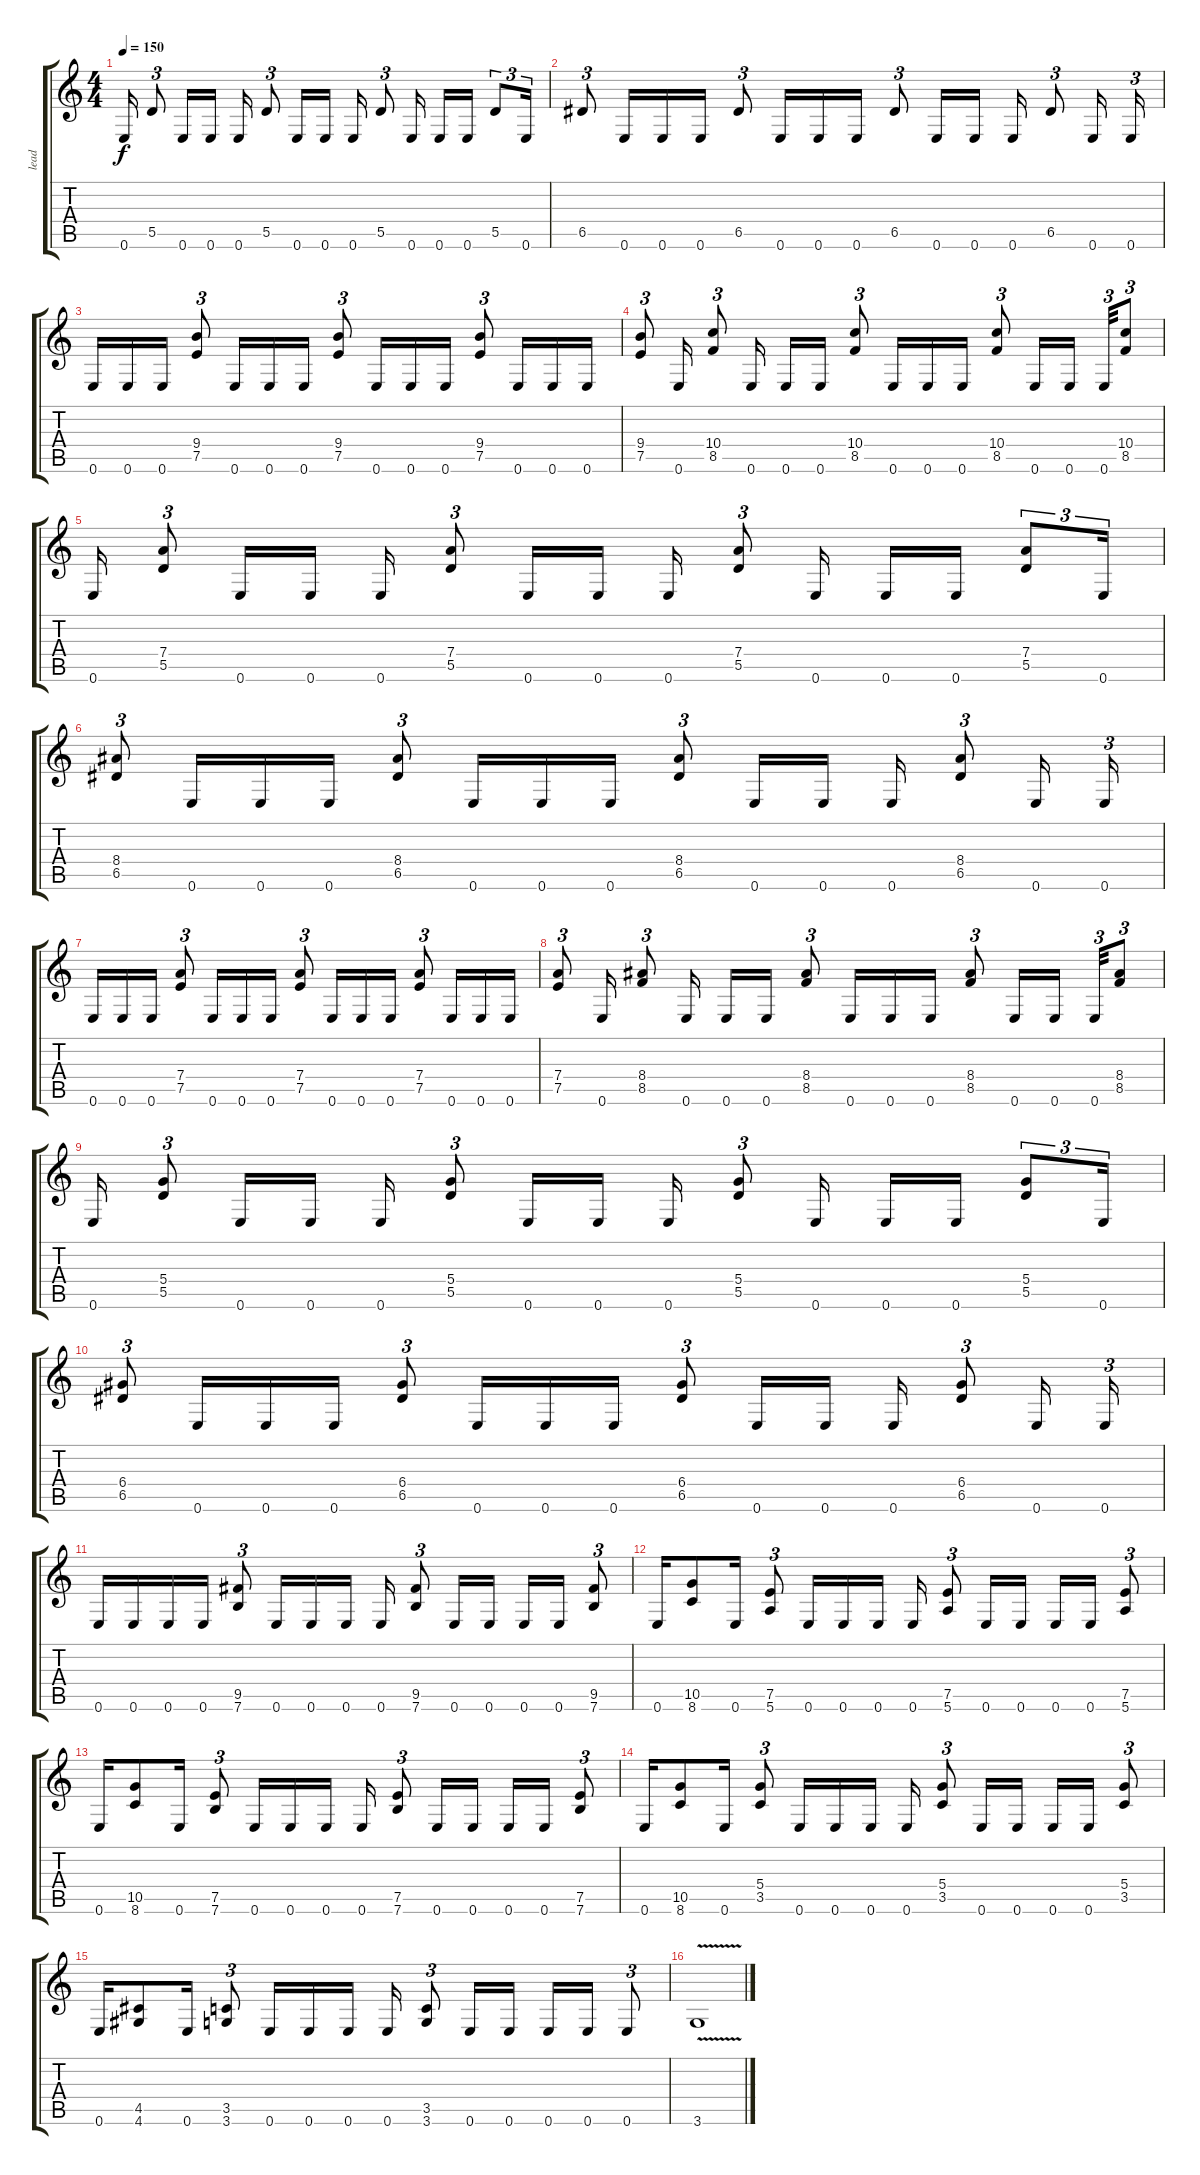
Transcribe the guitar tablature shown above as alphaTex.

\track ("lead" "lead") {instrument distortionguitar}
\staff {score tabs}
\tuning (E4 B3 G3 D3 A2 E2) {hide}
\ts (4 4)
\tempo 150
\clef g2
\ks c
0.6.16{dy f} 5.5.8{tu (3 2)} 0.6.16 0.6.16 0.6.16 5.5.8{tu (3 2)} 0.6.16 0.6.16 0.6.16 5.5.8{tu (3 2)} 0.6.16 0.6.16 0.6.16 5.5.8{tu (3 2)} 0.6.16{tu (3 2)} |
6.5.8{tu (3 2)} 0.6.16 0.6.16 0.6.16 6.5.8{tu (3 2)} 0.6.16 0.6.16 0.6.16 6.5.8{tu (3 2)} 0.6.16 0.6.16 0.6.16 6.5.8{tu (3 2)} 0.6.16 0.6.16{tu (3 2)} |
0.6.16 0.6.16 0.6.16 (9.4 7.5).8{tu (3 2)} 0.6.16 0.6.16 0.6.16 (9.4 7.5).8{tu (3 2)} 0.6.16 0.6.16 0.6.16 (9.4 7.5).8{tu (3 2)} 0.6.16 0.6.16 0.6.16 |
(9.4 7.5).8{tu (3 2)} 0.6.16 (10.4 8.5).8{tu (3 2)} 0.6.16 0.6.16 0.6.16 (10.4 8.5).8{tu (3 2)} 0.6.16 0.6.16 0.6.16 (10.4 8.5).8{tu (3 2)} 0.6.16 0.6.16{beam splitsecondary} 0.6.32{tu (3 2)} (10.4 8.5).8{tu (3 2)} |
0.6.16 (7.4 5.5).8{tu (3 2)} 0.6.16 0.6.16 0.6.16 (7.4 5.5).8{tu (3 2)} 0.6.16 0.6.16 0.6.16 (7.4 5.5).8{tu (3 2)} 0.6.16 0.6.16 0.6.16 (7.4 5.5).8{tu (3 2)} 0.6.16{tu (3 2)} |
(8.4 6.5).8{tu (3 2)} 0.6.16 0.6.16 0.6.16 (8.4 6.5).8{tu (3 2)} 0.6.16 0.6.16 0.6.16 (8.4 6.5).8{tu (3 2)} 0.6.16 0.6.16 0.6.16 (8.4 6.5).8{tu (3 2)} 0.6.16 0.6.16{tu (3 2)} |
0.6.16 0.6.16 0.6.16 (7.4 7.5).8{tu (3 2)} 0.6.16 0.6.16 0.6.16 (7.4 7.5).8{tu (3 2)} 0.6.16 0.6.16 0.6.16 (7.4 7.5).8{tu (3 2)} 0.6.16 0.6.16 0.6.16 |
(7.4 7.5).8{tu (3 2)} 0.6.16 (8.4 8.5).8{tu (3 2)} 0.6.16 0.6.16 0.6.16 (8.4 8.5).8{tu (3 2)} 0.6.16 0.6.16 0.6.16 (8.4 8.5).8{tu (3 2)} 0.6.16 0.6.16{beam splitsecondary} 0.6.32{tu (3 2)} (8.4 8.5).8{tu (3 2)} |
0.6.16 (5.4 5.5).8{tu (3 2)} 0.6.16 0.6.16 0.6.16 (5.4 5.5).8{tu (3 2)} 0.6.16 0.6.16 0.6.16 (5.4 5.5).8{tu (3 2)} 0.6.16 0.6.16 0.6.16 (5.4 5.5).8{tu (3 2)} 0.6.16{tu (3 2)} |
(6.4 6.5).8{tu (3 2)} 0.6.16 0.6.16 0.6.16 (6.4 6.5).8{tu (3 2)} 0.6.16 0.6.16 0.6.16 (6.4 6.5).8{tu (3 2)} 0.6.16 0.6.16 0.6.16 (6.4 6.5).8{tu (3 2)} 0.6.16 0.6.16{tu (3 2)} |
0.6.16 0.6.16 0.6.16 0.6.16 (9.5 7.6).8{tu (3 2)} 0.6.16 0.6.16 0.6.16 0.6.16 (9.5 7.6).8{tu (3 2)} 0.6.16 0.6.16 0.6.16 0.6.16 (9.5 7.6).8{tu (3 2)} |
0.6.16 (10.5 8.6).8 0.6.16 (7.5 5.6).8{tu (3 2)} 0.6.16 0.6.16 0.6.16 0.6.16 (7.5 5.6).8{tu (3 2)} 0.6.16 0.6.16 0.6.16 0.6.16 (7.5 5.6).8{tu (3 2)} |
0.6.16 (10.5 8.6).8 0.6.16 (7.5 7.6).8{tu (3 2)} 0.6.16 0.6.16 0.6.16 0.6.16 (7.5 7.6).8{tu (3 2)} 0.6.16 0.6.16 0.6.16 0.6.16 (7.5 7.6).8{tu (3 2)} |
0.6.16 (10.5 8.6).8 0.6.16 (5.4 3.5).8{tu (3 2)} 0.6.16 0.6.16 0.6.16 0.6.16 (5.4 3.5).8{tu (3 2)} 0.6.16 0.6.16 0.6.16 0.6.16 (5.4 3.5).8{tu (3 2)} |
0.6.16 (4.5 4.6).8 0.6.16 (3.5 3.6).8{tu (3 2)} 0.6.16 0.6.16 0.6.16 0.6.16 (3.5 3.6).8{tu (3 2)} 0.6.16 0.6.16 0.6.16 0.6.16 0.6.8{tu (3 2)} |
3.6{v}.1
